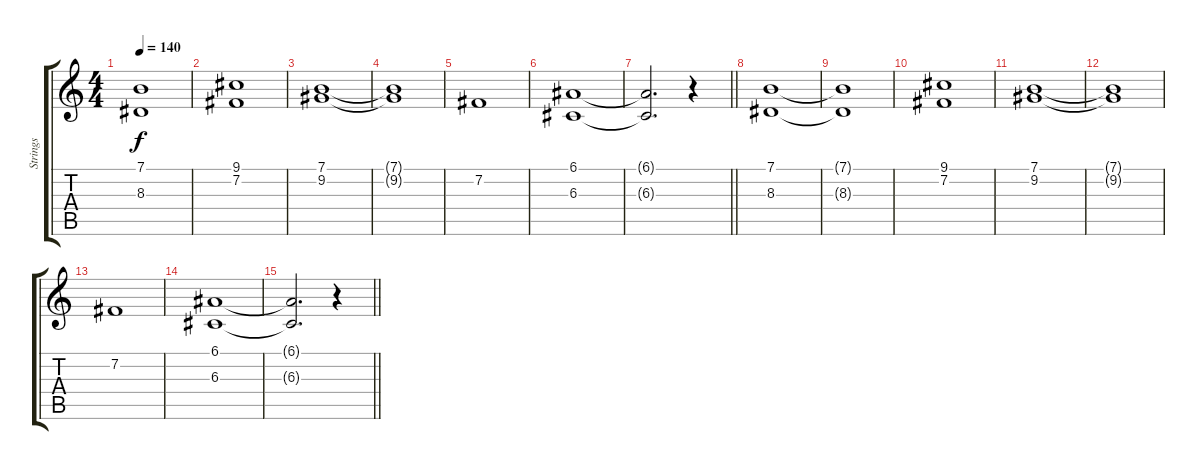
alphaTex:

\track ("Strings" "Strings") {instrument pad2warm}
\staff {score tabs}
\tuning (E4 B3 G3 D3 A2 E2) {hide}
\ts (4 4)
\tempo 140
\clef g2
\ks c
(7.1{t} 8.3{t}).1{dy f} |
(9.1 7.2).1 |
(7.1 9.2).1 |
(7.1{t} 9.2{t}).1 |
7.2.1 |
(6.1 6.3).1 |
\barLineRight lightlight
(6.1{t} 6.3{t}).2{d} r.4 |
(7.1 8.3).1 |
(7.1{t} 8.3{t}).1 |
(9.1 7.2).1 |
(7.1 9.2).1 |
(7.1{t} 9.2{t}).1 |
7.2.1 |
(6.1 6.3).1 |
\barLineRight lightlight
(6.1{t} 6.3{t}).2{d} r.4
